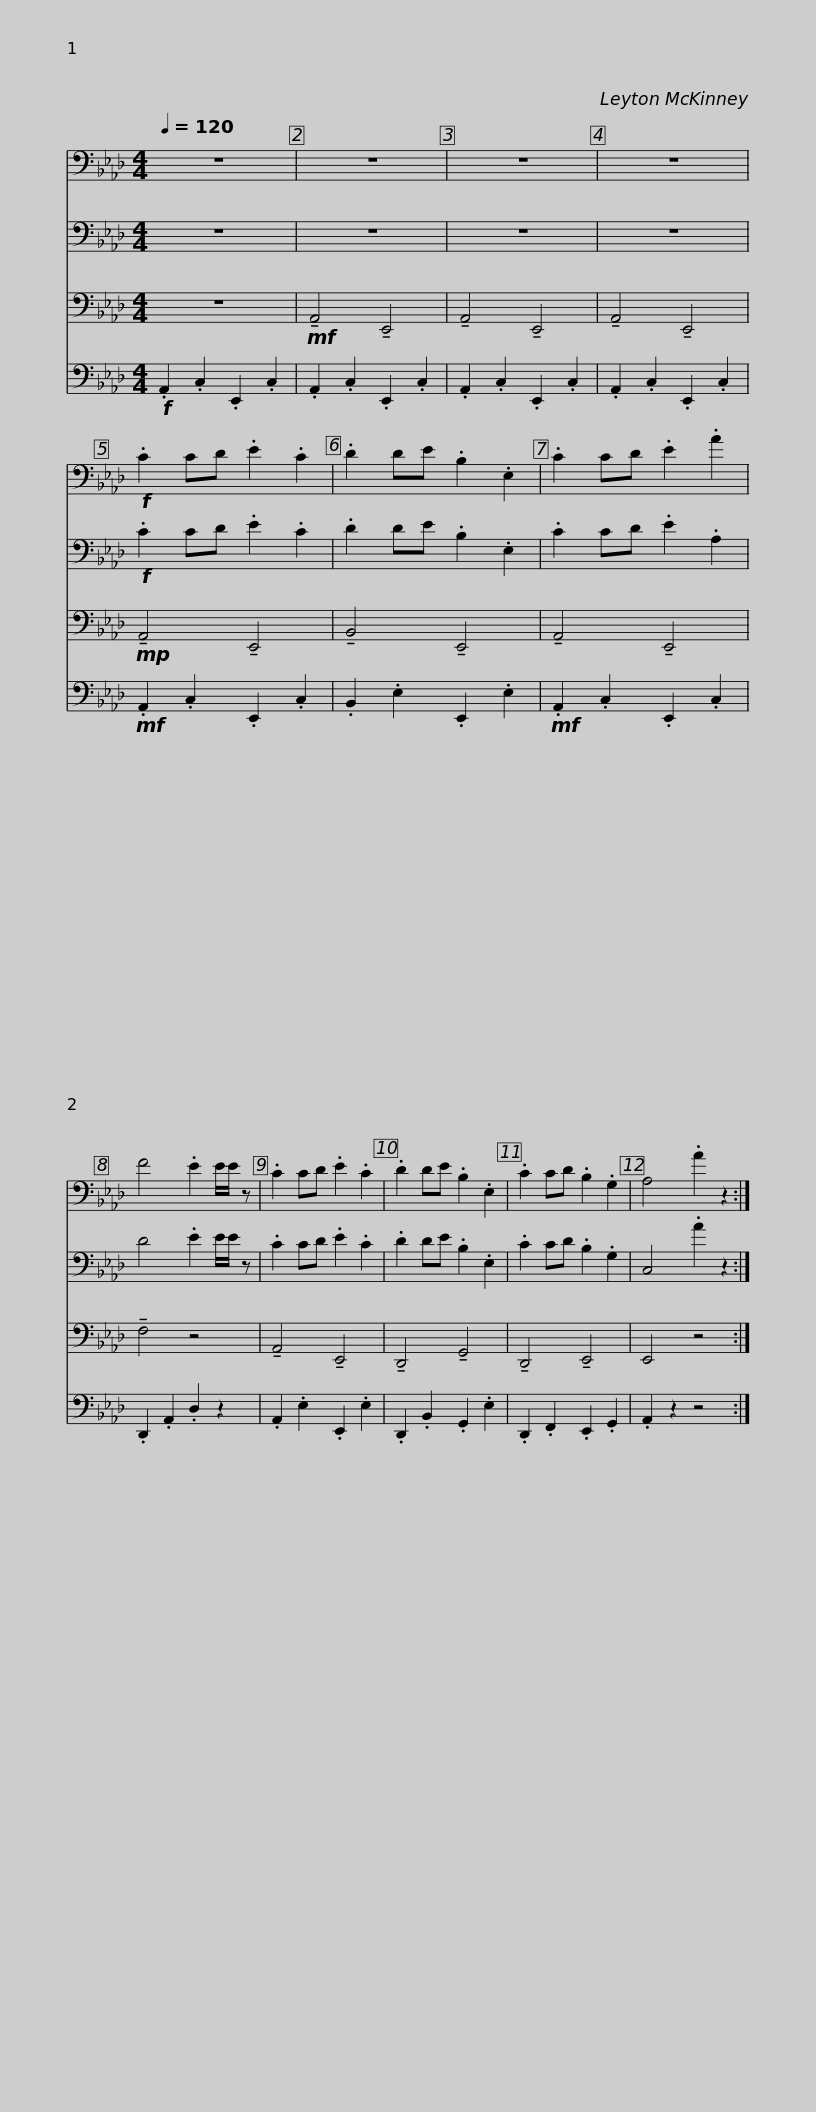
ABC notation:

X:1
%%score 1 2 3 4
L:1/8
Q:1/4=120
M:4/4
I:linebreak $
K:Ab
V:1 bass
V:2 bass
V:3 bass
V:4 bass
V:1
 z8 | z8 | z8 | z8 |!f! .C2 CD .E2 .C2 | %5
 .D2 DE .B,2 .E,2 | .C2 CD .E2 .A2 |$ F4 .E2 E/E/ z | .C2 CD .E2 .C2 | .D2 DE .B,2 .E,2 | %10
 .C2 CD .B,2 .G,2 | A,4 .A2 z2 :| %12
V:2
 z8 | z8 | z8 | z8 |!f! .C2 CD .E2 .C2 | %5
 .D2 DE .B,2 .E,2 | .C2 CD .E2 .A,2 |$ D4 .E2 E/E/ z | .C2 CD .E2 .C2 | .D2 DE .B,2 .E,2 | %10
 .C2 CD .B,2 .G,2 | C,4 .A2 z2 :| %12
V:3
 z8 |!mf! !tenuto!A,,4 !tenuto!E,,4 | !tenuto!A,,4 !tenuto!E,,4 | !tenuto!A,,4 !tenuto!E,,4 |!mp! !tenuto!A,,4 !tenuto!E,,4 | %5
 !tenuto!B,,4 !tenuto!E,,4 | !tenuto!A,,4 !tenuto!E,,4 |$ !tenuto!F,4 z4 | !tenuto!A,,4 !tenuto!E,,4 | !tenuto!D,,4 !tenuto!G,,4 | %10
 !tenuto!D,,4 !tenuto!E,,4 | E,,4 z4 :| %12
V:4
!f! .A,,2 .C,2 .E,,2 .C,2 | .A,,2 .C,2 .E,,2 .C,2 | .A,,2 .C,2 .E,,2 .C,2 | .A,,2 .C,2 .E,,2 .C,2 |!mf! .A,,2 .C,2 .E,,2 .C,2 | %5
 .B,,2 .E,2 .E,,2 .E,2 |!mf! .A,,2 .C,2 .E,,2 .C,2 |$ .D,,2 .A,,2 .D,2 z2 | .A,,2 .E,2 .E,,2 .E,2 | .D,,2 .B,,2 .G,,2 .E,2 | %10
 .D,,2 .F,,2 .E,,2 .G,,2 | .A,,2 z2 z4 :| %12
